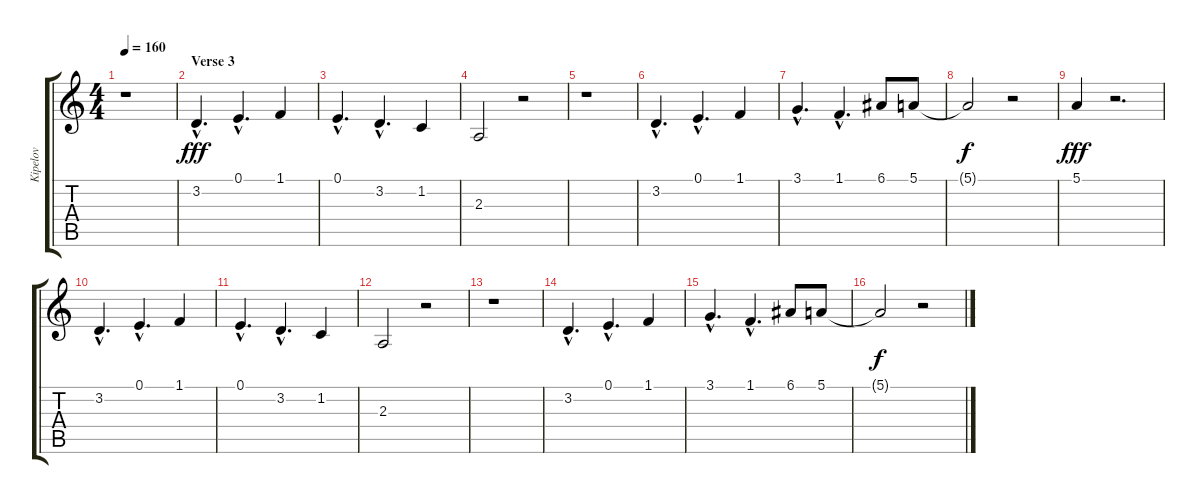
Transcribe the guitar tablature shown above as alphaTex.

\track ("Kipelov" "Kipelov") {instrument tenorsax}
\staff {score tabs}
\tuning (E4 B3 G3 D3 A2 E2) {hide}
\ts (4 4)
\tempo 160
\clef g2
\ks c
r.1{dy fff} |
\section ("" "Verse 3")
3.2{hac}.4{d} 0.1{hac}.4{d} 1.1.4 |
0.1{hac}.4{d} 3.2{hac}.4{d} 1.2.4 |
2.3.2 r.2 |
r.1 |
3.2{hac}.4{d} 0.1{hac}.4{d} 1.1.4 |
3.1{hac}.4{d} 1.1{hac}.4{d} 6.1.8 5.1.8 |
5.1{t}.2{dy f} r.2 |
5.1.4{dy fff} r.2{d} |
3.2{hac}.4{d} 0.1{hac}.4{d} 1.1.4 |
0.1{hac}.4{d} 3.2{hac}.4{d} 1.2.4 |
2.3.2 r.2 |
r.1 |
3.2{hac}.4{d} 0.1{hac}.4{d} 1.1.4 |
3.1{hac}.4{d} 1.1{hac}.4{d} 6.1.8 5.1.8 |
5.1{t}.2{dy f} r.2
